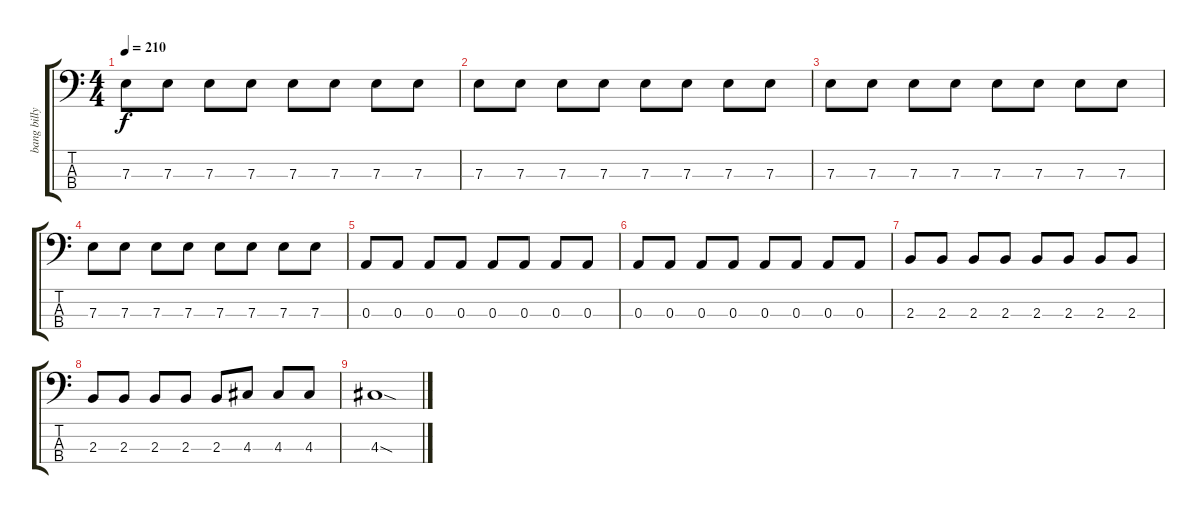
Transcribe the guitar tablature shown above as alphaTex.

\track ("bang billy" "bang billy") {instrument electricbassfinger}
\staff {score tabs}
\tuning (G2 D2 A1 E1) {hide}
\ts (4 4)
\tempo 210
\clef f4
\ks c
7.3.8{dy f} 7.3.8 7.3.8 7.3.8 7.3.8 7.3.8 7.3.8 7.3.8 |
7.3.8 7.3.8 7.3.8 7.3.8 7.3.8 7.3.8 7.3.8 7.3.8 |
7.3.8 7.3.8 7.3.8 7.3.8 7.3.8 7.3.8 7.3.8 7.3.8 |
7.3.8 7.3.8 7.3.8 7.3.8 7.3.8 7.3.8 7.3.8 7.3.8 |
0.3.8 0.3.8 0.3.8 0.3.8 0.3.8 0.3.8 0.3.8 0.3.8 |
0.3.8 0.3.8 0.3.8 0.3.8 0.3.8 0.3.8 0.3.8 0.3.8 |
2.3.8 2.3.8 2.3.8 2.3.8 2.3.8 2.3.8 2.3.8 2.3.8 |
2.3.8 2.3.8 2.3.8 2.3.8 2.3.8 4.3.8 4.3.8 4.3.8 |
4.3{sod}.1
